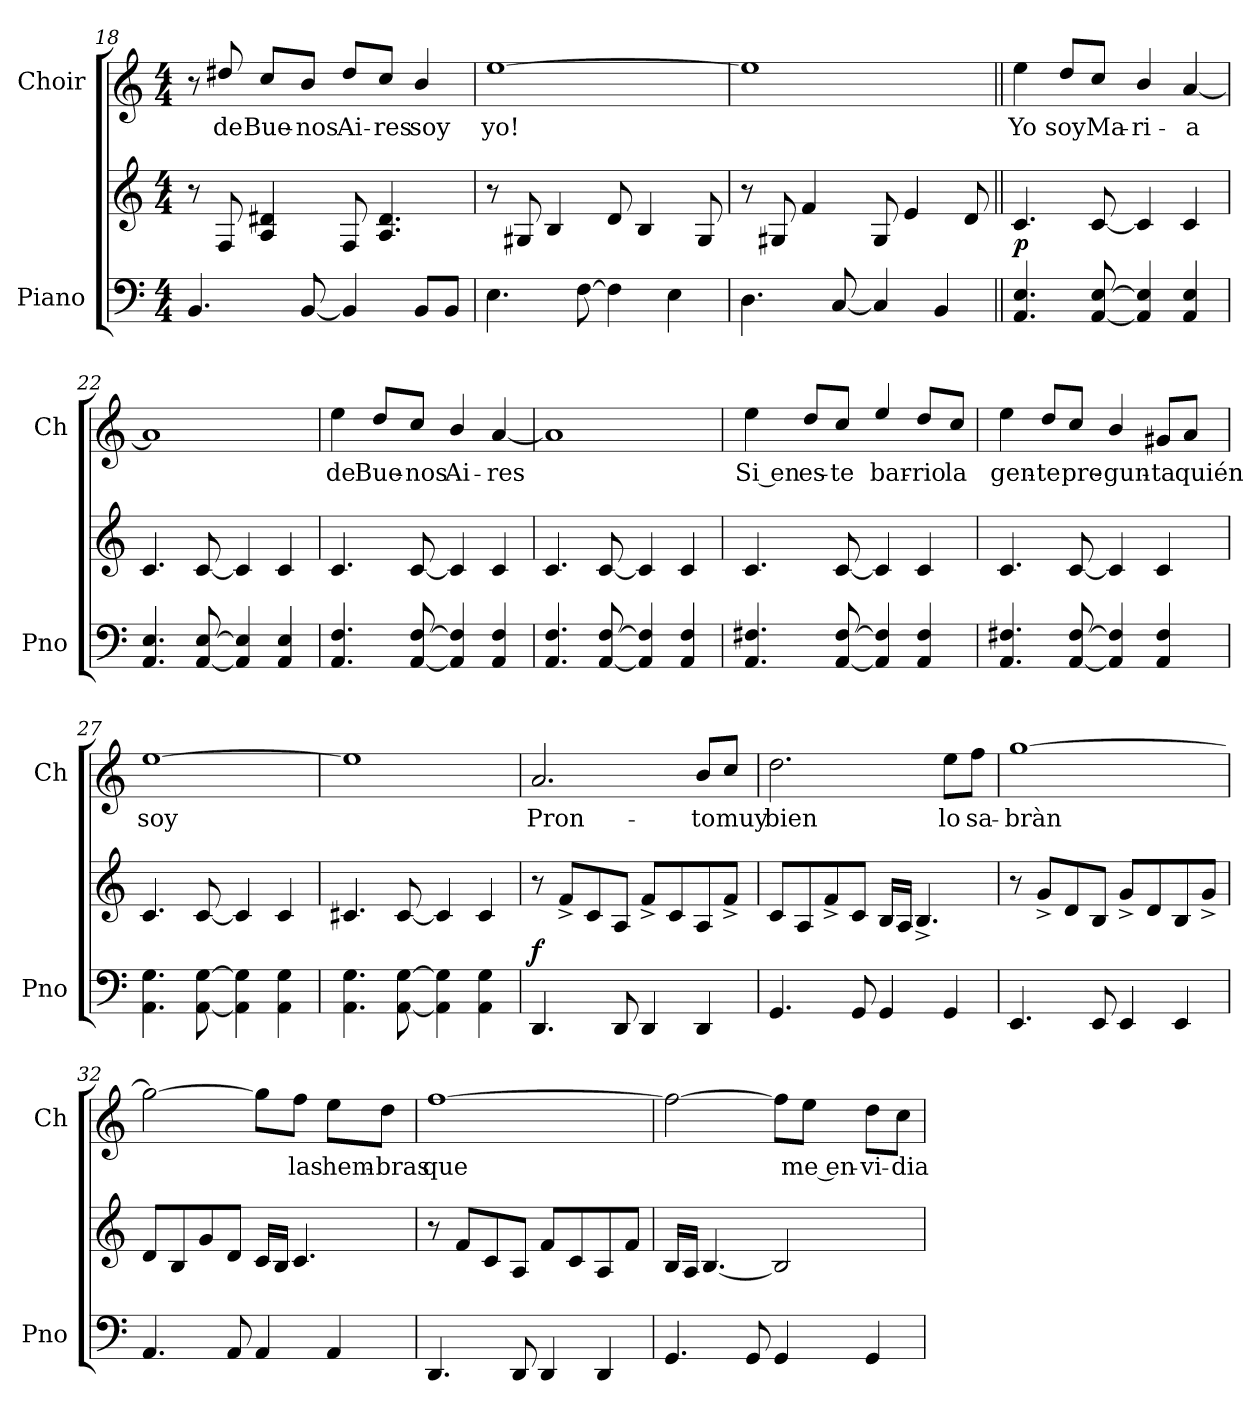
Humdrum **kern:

**kern	**kern	**dynam	**kern	**text
*part2	*part2	*part2	*part1	*part1
*staff3	*staff2	*staff2/3	*staff1	*staff1
*I"Piano	*	*	*I"Choir	*
*I'Pno	*	*	*I'Ch	*
*clefF4	*clefG2	*	*clefG2	*
*k[]	*k[]	*	*k[]	*
*C:	*C:	*	*C:	*
*M4/4	*M4/4	*	*M4/4	*
=18	=18	=18	=18	=18
4.BB/	8r	.	8r	.
.	8F/	.	8dd#X/	de
.	4A/ 4d#X/	.	8cc/L	Bue-
[8BB/	.	.	8b/J	-nos
4BB/]	8F/	.	8dd#/L	Ai-
.	4.A/ 4.d#/	.	8cc/J	-res
8BB/L	.	.	4b/	soy
8BB/J	.	.	.	.
=19	=19	=19	=19	=19
4.E\	8r	.	[1ee	yo!
.	8G#X/	.	.	.
.	4B/	.	.	.
[8F\	.	.	.	.
4F\]	8d/	.	.	.
.	4B/	.	.	.
4E\	.	.	.	.
.	8G#/	.	.	.
=20	=20	=20	=20	=20
4.D\	8r	.	1ee]	.
.	8G#X/	.	.	.
.	4f/	.	.	.
[8C/	.	.	.	.
4C/]	8G#/	.	.	.
.	4e/	.	.	.
4BB/	.	.	.	.
.	8d/	.	.	.
=21||	=21||	=21||	=21||	=21||
!	!	!LO:DY:a=2	!	!
4.AA/ 4.E/	4.c/	p	4ee\	Yo
.	.	.	8dd/L	soy
[8AA/ [8E/	[8c/	.	8cc/J	Ma-
4AA/] 4E/]	4c/]	.	4b/	-ri-
4AA/ 4E/	4c/	.	[4a/	-a
=22	=22	=22	=22	=22
4.AA/ 4.E/	4.c/	.	1a]	.
[8AA/ [8E/	[8c/	.	.	.
4AA/] 4E/]	4c/]	.	.	.
4AA/ 4E/	4c/	.	.	.
!!LO:LB:g=z
=23	=23	=23	=23	=23
4.AA/ 4.F/	4.c/	.	4ee\	de
.	.	.	8dd/L	Bue-
[8AA/ [8F/	[8c/	.	8cc/J	-nos
4AA/] 4F/]	4c/]	.	4b/	Ai-
4AA/ 4F/	4c/	.	[4a/	-res
=24	=24	=24	=24	=24
4.AA/ 4.F/	4.c/	.	1a]	.
[8AA/ [8F/	[8c/	.	.	.
4AA/] 4F/]	4c/]	.	.	.
4AA/ 4F/	4c/	.	.	.
=25	=25	=25	=25	=25
4.AA/ 4.F#X/	4.c/	.	4ee\	Si en
.	.	.	8dd/L	es-
[8AA/ [8F#/	[8c/	.	8cc/J	-te
4AA/] 4F#/]	4c/]	.	4ee/	bar-
4AA/ 4F#/	4c/	.	8dd/L	-rio
.	.	.	8cc/J	la
=26	=26	=26	=26	=26
4.AA/ 4.F#X/	4.c/	.	4ee\	gen-
.	.	.	8dd/L	-te
[8AA/ [8F#/	[8c/	.	8cc/J	pre-
4AA/] 4F#/]	4c/]	.	4b/	-gun-
4AA/ 4F#/	4c/	.	8g#X/L	-ta
.	.	.	8a/J	quién
=27	=27	=27	=27	=27
4.AA\ 4.G\	4.c/	.	[1ee	soy
[8AA\ [8G\	[8c/	.	.	.
4AA\] 4G\]	4c/]	.	.	.
4AA\ 4G\	4c/	.	.	.
=28	=28	=28	=28	=28
4.AA\ 4.G\	4.c#X/	.	1ee]	.
[8AA\ [8G\	[8c#/	.	.	.
4AA\] 4G\]	4c#/]	.	.	.
4AA\ 4G\	4c#/	.	.	.
=29	=29	=29	=29	=29
!	!	!LO:DY:a=2	!	!
4.DD/	8r	f	2.a/	Pron-
.	8f^/L	.	.	.
.	8c/	.	.	.
8DD/	8A/J	.	.	.
4DD/	8f^/L	.	.	.
.	8c/	.	.	.
4DD/	8A/	.	8b/L	-to
.	8f^/J	.	8cc/J	muy
!!LO:LB:g=z
=30	=30	=30	=30	=30
4.GG/	8c/L	.	2.dd\	bien
.	8A/	.	.	.
.	8f^/	.	.	.
8GG/	8c/J	.	.	.
4GG/	16B/LL	.	.	.
.	16A/JJ	.	.	.
.	4.B^/	.	.	.
4GG/	.	.	8ee\L	lo
.	.	.	8ff\J	sa-
=31	=31	=31	=31	=31
4.EE/	8r	.	[1gg	-bràn
.	8g^/L	.	.	.
.	8d/	.	.	.
8EE/	8B/J	.	.	.
4EE/	8g^/L	.	.	.
.	8d/	.	.	.
4EE/	8B/	.	.	.
.	8g^/J	.	.	.
=32	=32	=32	=32	=32
4.AA/	8d/L	.	2gg\_	.
.	8B/	.	.	.
.	8g/	.	.	.
8AA/	8d/J	.	.	.
4AA/	16c/LL	.	8gg\L]	.
.	16B/JJ	.	.	.
.	4.c/	.	8ff\J	las
4AA/	.	.	8ee\L	hem-
.	.	.	8dd\J	-bras
=33	=33	=33	=33	=33
4.DD/	8r	.	[1ff	que
.	8f/L	.	.	.
.	8c/	.	.	.
8DD/	8A/J	.	.	.
4DD/	8f/L	.	.	.
.	8c/	.	.	.
4DD/	8A/	.	.	.
.	8f/J	.	.	.
=34	=34	=34	=34	=34
4.GG/	16B/LL	.	2ff\_	.
.	16A/JJ	.	.	.
.	[4.B/	.	.	.
8GG/	.	.	.	.
4GG/	2B/]	.	8ff\L]	.
.	.	.	8ee\J	me en-
4GG/	.	.	8dd\L	-vi-
.	.	.	8cc\J	-dia-
=	=	=	=	=
*-	*-	*-	*-	*-
